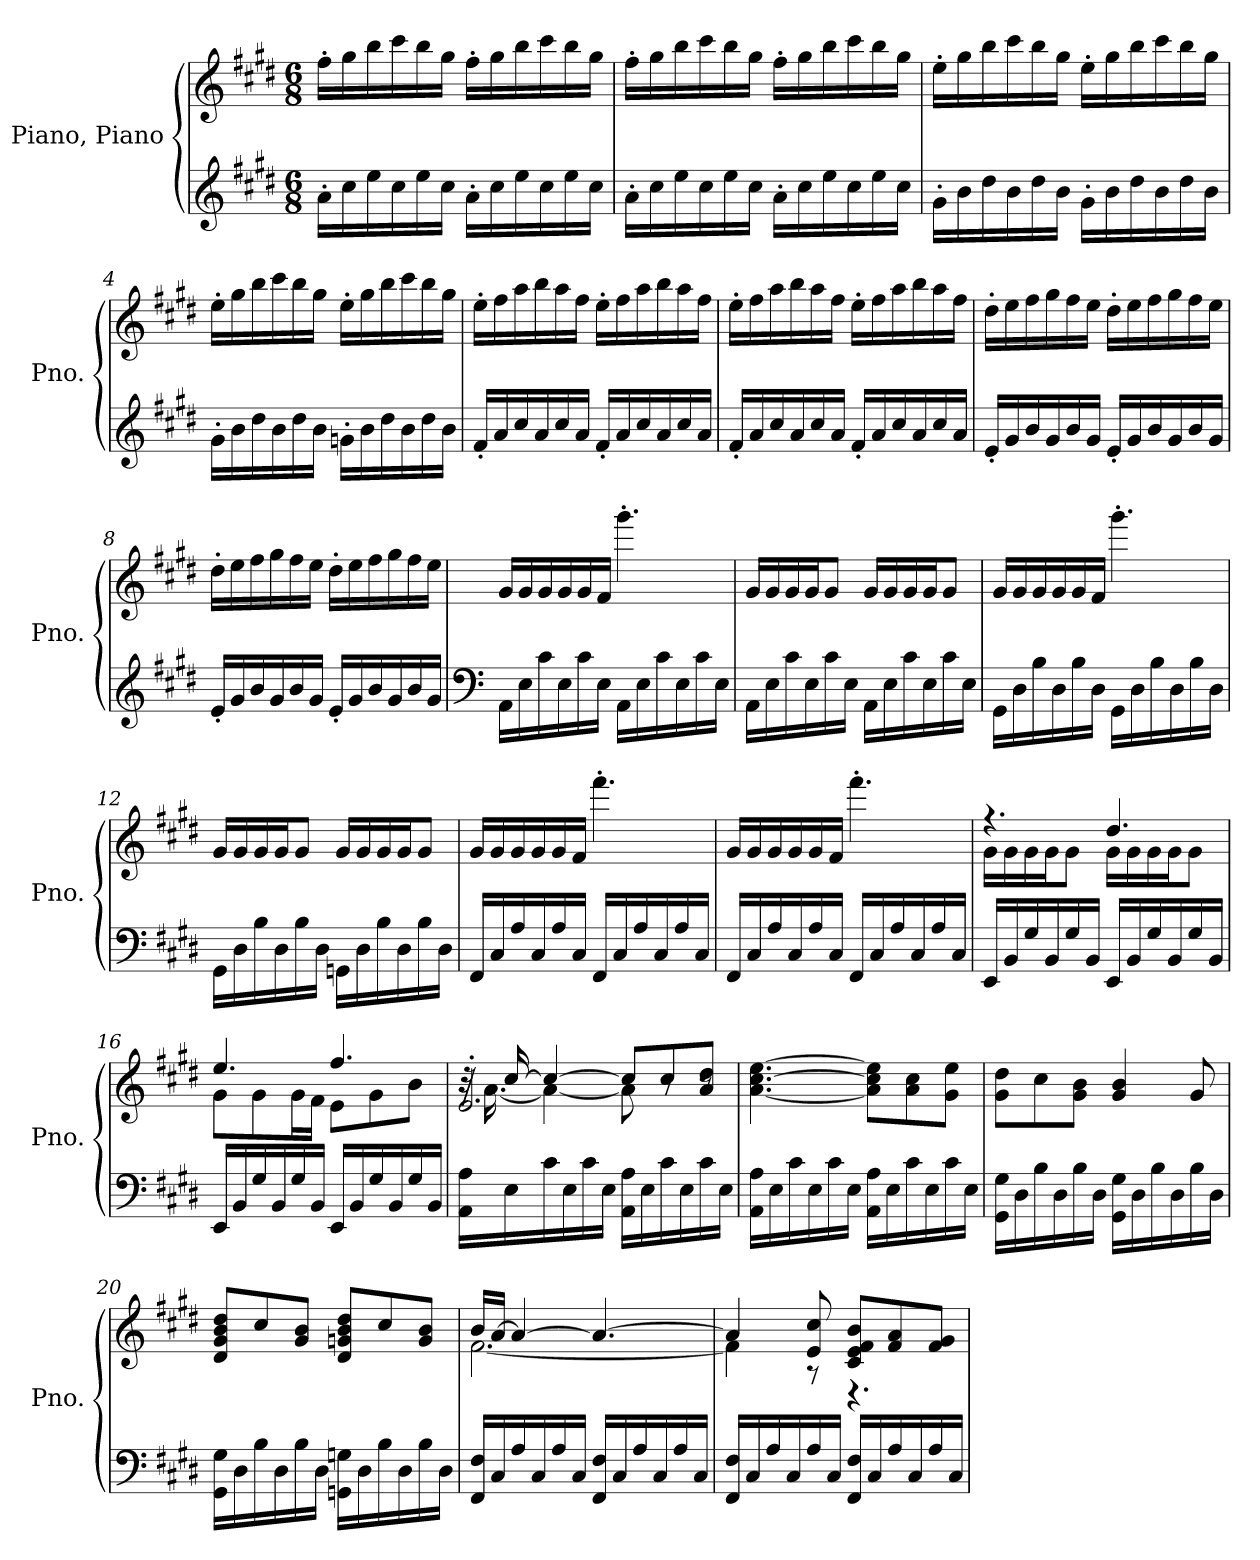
**kern	**kern
*part1	*part1
*staff2	*staff1
*I"Piano, Piano	*
*I'Pno.	*
*clefG2	*clefG2
*k[f#c#g#d#]	*k[f#c#g#d#]
*M6/8	*M6/8
*MM96	*MM96
=1	=1
16a'\LL	16ff#'\LL
16cc#\	16gg#\
16ee\	16bb\
16cc#\	16ccc#\
16ee\	16bb\
16cc#\JJ	16gg#\JJ
16a'\LL	16ff#'\LL
16cc#\	16gg#\
16ee\	16bb\
16cc#\	16ccc#\
16ee\	16bb\
16cc#\JJ	16gg#\JJ
=2	=2
16a'\LL	16ff#'\LL
16cc#\	16gg#\
16ee\	16bb\
16cc#\	16ccc#\
16ee\	16bb\
16cc#\JJ	16gg#\JJ
16a'\LL	16ff#'\LL
16cc#\	16gg#\
16ee\	16bb\
16cc#\	16ccc#\
16ee\	16bb\
16cc#\JJ	16gg#\JJ
=3	=3
16g#'\LL	16ee'\LL
16b\	16gg#\
16dd#\	16bb\
16b\	16ccc#\
16dd#\	16bb\
16b\JJ	16gg#\JJ
16g#'\LL	16ee'\LL
16b\	16gg#\
16dd#\	16bb\
16b\	16ccc#\
16dd#\	16bb\
16b\JJ	16gg#\JJ
!!LO:LB:g=z
=4	=4
16g#'\LL	16ee'\LL
16b\	16gg#\
16dd#\	16bb\
16b\	16ccc#\
16dd#\	16bb\
16b\JJ	16gg#\JJ
16gn'\LL	16ee'\LL
16b\	16gg#\
16dd#\	16bb\
16b\	16ccc#\
16dd#\	16bb\
16b\JJ	16gg#\JJ
=5	=5
16f#'/LL	16ee'\LL
16a/	16ff#\
16cc#/	16aa\
16a/	16bb\
16cc#/	16aa\
16a/JJ	16ff#\JJ
16f#'/LL	16ee'\LL
16a/	16ff#\
16cc#/	16aa\
16a/	16bb\
16cc#/	16aa\
16a/JJ	16ff#\JJ
=6	=6
16f#'/LL	16ee'\LL
16a/	16ff#\
16cc#/	16aa\
16a/	16bb\
16cc#/	16aa\
16a/JJ	16ff#\JJ
16f#'/LL	16ee'\LL
16a/	16ff#\
16cc#/	16aa\
16a/	16bb\
16cc#/	16aa\
16a/JJ	16ff#\JJ
!!LO:LB:g=z
=7	=7
16e'/LL	16dd#'\LL
16g#/	16ee\
16b/	16ff#\
16g#/	16gg#\
16b/	16ff#\
16g#/JJ	16ee\JJ
16e'/LL	16dd#'\LL
16g#/	16ee\
16b/	16ff#\
16g#/	16gg#\
16b/	16ff#\
16g#/JJ	16ee\JJ
=8	=8
16e'/LL	16dd#'\LL
16g#/	16ee\
16b/	16ff#\
16g#/	16gg#\
16b/	16ff#\
16g#/JJ	16ee\JJ
16e'/LL	16dd#'\LL
16g#/	16ee\
16b/	16ff#\
16g#/	16gg#\
16b/	16ff#\
16g#/JJ	16ee\JJ
=9	=9
*clefF4	*
16AA\LL	16g#/LL
16E\	16g#/
16c#\	16g#/
16E\	16g#/
16c#\	16g#/
16E\JJ	16f#/JJ
16AA\LL	4.ggg#'\
16E\	.
16c#\	.
16E\	.
16c#\	.
16E\JJ	.
!!LO:LB:g=z
=10	=10
16AA\LL	16g#/LL
16E\	16g#/
16c#\	16g#/
16E\	16g#/J
16c#\	8g#/J
16E\JJ	.
16AA\LL	16g#/LL
16E\	16g#/
16c#\	16g#/
16E\	16g#/J
16c#\	8g#/J
16E\JJ	.
=11	=11
16GG#\LL	16g#/LL
16D#\	16g#/
16B\	16g#/
16D#\	16g#/
16B\	16g#/
16D#\JJ	16f#/JJ
16GG#\LL	4.ggg#'\
16D#\	.
16B\	.
16D#\	.
16B\	.
16D#\JJ	.
=12	=12
16GG#\LL	16g#/LL
16D#\	16g#/
16B\	16g#/
16D#\	16g#/J
16B\	8g#/J
16D#\JJ	.
16GGn\LL	16g#/LL
16D#\	16g#/
16B\	16g#/
16D#\	16g#/J
16B\	8g#/J
16D#\JJ	.
!!LO:LB:g=z
=13	=13
16FF#/LL	16g#/LL
16C#/	16g#/
16A/	16g#/
16C#/	16g#/
16A/	16g#/
16C#/JJ	16f#/JJ
16FF#/LL	4.fff#'\
16C#/	.
16A/	.
16C#/	.
16A/	.
16C#/JJ	.
=14	=14
16FF#/LL	16g#/LL
16C#/	16g#/
16A/	16g#/
16C#/	16g#/
16A/	16g#/
16C#/JJ	16f#/JJ
16FF#/LL	4.fff#'\
16C#/	.
16A/	.
16C#/	.
16A/	.
16C#/JJ	.
=15	=15
*	*^
16EE/LL	4.r	16g#\LL
16BB/	.	16g#\
16G#/	.	16g#\
16BB/	.	16g#\J
16G#/	.	8g#\J
16BB/JJ	.	.
16EE/LL	4.dd#/	16g#\LL
16BB/	.	16g#\
16G#/	.	16g#\
16BB/	.	16g#\J
16G#/	.	8g#\J
16BB/JJ	.	.
!!LO:LB:g=z	!!
=16	=16	=16
16EE/LL	4.ee/	8g#\L
16BB/	.	.
16G#/	.	8g#\
16BB/	.	.
16G#/	.	16g#\L
16BB/JJ	.	16f#\JJ
16EE/LL	4.ff#/	8e\L
16BB/	.	.
16G#/	.	8g#\
16BB/	.	.
16G#/	.	8b\J
16BB/JJ	.	.
=17	=17	=17
*	*	*^
16AA\ 16A\LL	16r	32r	2.e'/
.	.	[16.a\	.
16E\	[16cc#/	.	.
16c#\	4cc#/_	4a\_	.
16E\	.	.	.
16c#\	.	.	.
16E\JJ	.	.	.
16AA\ 16A\LL	8cc#/L]	8a\]	.
16E\	.	.	.
16c#\	8cc#/	8r	.
16E\	.	.	.
16c#\	8a/ 8dd#/J	8r	.
16E\JJ	.	.	.
*	*v	*v	*v
=18	=18
16AA\ 16A\LL	[4.a\ [4.cc#\ [4.ee\
16E\	.
16c#\	.
16E\	.
16c#\	.
16E\JJ	.
16AA\ 16A\LL	8a\] 8cc#\] 8ee\]L
16E\	.
16c#\	8a\ 8cc#\
16E\	.
16c#\	8g#\ 8ee\J
16E\JJ	.
!!LO:PB:g=z
=19	=19
16GG#\ 16G#\LL	8g#\ 8dd#\L
16D#\	.
16B\	8cc#\
16D#\	.
16B\	8g#\ 8b\J
16D#\JJ	.
16GG#\ 16G#\LL	4g#/ 4b/
16D#\	.
16B\	.
16D#\	.
16B\	8g#/
16D#\JJ	.
=20	=20
16GG#\ 16G#\LL	8d#/ 8g#/ 8b/ 8dd#/L
16D#\	.
16B\	8cc#/
16D#\	.
16B\	8g#/ 8b/J
16D#\JJ	.
16GGn\ 16Gn\LL	8d#/ 8gn/ 8b/ 8dd#/L
16D#\	.
16B\	8cc#/
16D#\	.
16B\	8g/ 8b/J
16D#\JJ	.
=21	=21
*	*^
16FF#/ 16F#/LL	16b/LL	[2.f#\
16C#/	[16a/JJ	.
16A/	4a/_	.
16C#/	.	.
16A/	.	.
16C#/JJ	.	.
16FF#/ 16F#/LL	4.a/_	.
16C#/	.	.
16A/	.	.
16C#/	.	.
16A/	.	.
16C#/JJ	.	.
!!LO:LB:g=z	!!
=22	=22	=22
16FF#/ 16F#/LL	4a/]	4f#\]
16C#/	.	.
16A/	.	.
16C#/	.	.
16A/	8e/ 8cc#/	8r
16C#/JJ	.	.
16FF#/ 16F#/LL	8c#/ 8e/ 8f#/ 8b/L	4.r
16C#/	.	.
16A/	8f#/ 8a/	.
16C#/	.	.
16A/	8f#/ 8g#/J	.
16C#/JJ	.	.
*	*v	*v
=	=
*-	*-
